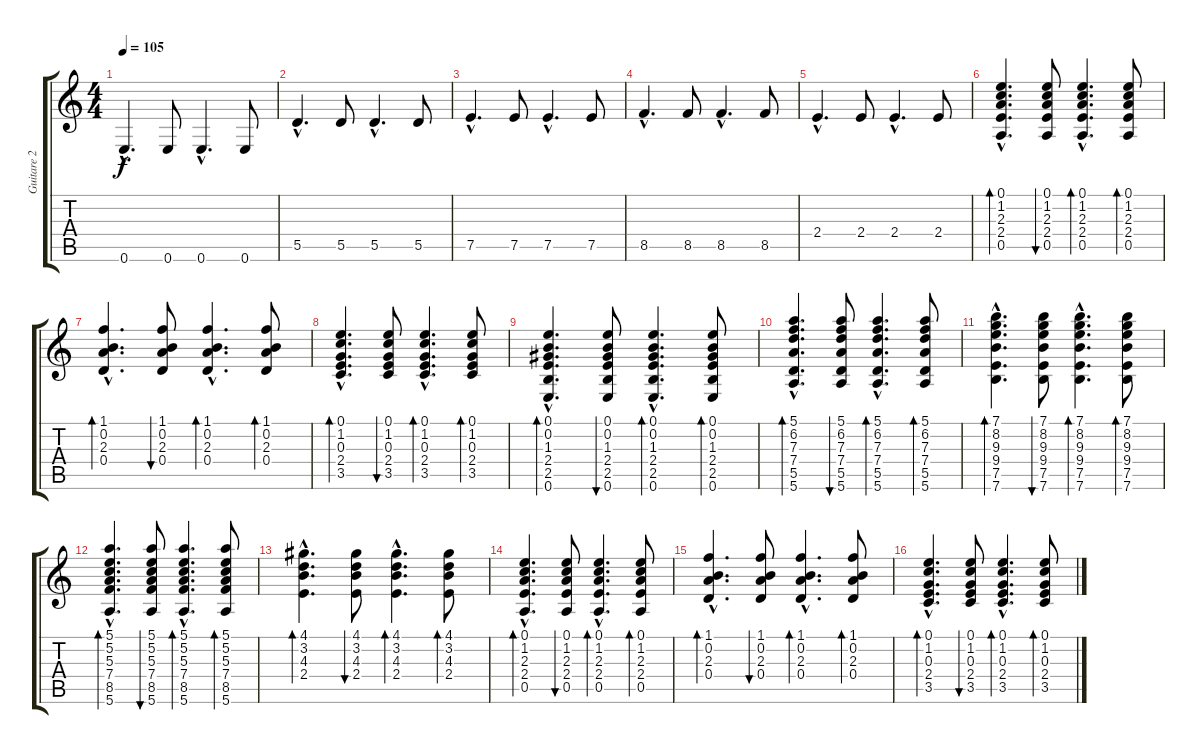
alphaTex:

\track ("Guitare 2" "Guitare 2") {instrument acousticguitarnylon}
\staff {score tabs}
\tuning (E4 B3 G3 D3 A2 E2) {hide}
\ts (4 4)
\tempo 105
\clef g2
\ks c
0.6{hac}.4{d dy f} 0.6.8 0.6{hac}.4{d} 0.6.8 |
5.5{hac}.4{d} 5.5.8 5.5{hac}.4{d} 5.5.8 |
7.5{hac}.4{d} 7.5.8 7.5{hac}.4{d} 7.5.8 |
8.5{hac}.4{d} 8.5.8 8.5{hac}.4{d} 8.5.8 |
2.4{hac}.4{d} 2.4.8 2.4{hac}.4{d} 2.4.8 |
(0.1{hac} 1.2{hac} 2.3{hac} 2.4{hac} 0.5{hac}).4{d bd 30} (0.1 1.2 2.3 2.4 0.5).8{bu 30} (0.1{hac} 1.2{hac} 2.3{hac} 2.4{hac} 0.5{hac}).4{d bd 30} (0.1 1.2 2.3 2.4 0.5).8{bd 30} |
(1.1{hac} 0.2{hac} 2.3{hac} 0.4{hac}).4{d bd 30} (1.1 0.2 2.3 0.4).8{bu 30} (1.1{hac} 0.2{hac} 2.3{hac} 0.4{hac}).4{d bd 30} (1.1 0.2 2.3 0.4).8{bd 30} |
(0.1{hac} 1.2{hac} 0.3{hac} 2.4{hac} 3.5{hac}).4{d bd 30} (0.1 1.2 0.3 2.4 3.5).8{bu 30} (0.1{hac} 1.2{hac} 0.3{hac} 2.4{hac} 3.5{hac}).4{d bd 30} (0.1 1.2 0.3 2.4 3.5).8{bd 30} |
(0.1{hac} 0.2{hac} 1.3{hac} 2.4{hac} 2.5{hac} 0.6{hac}).4{d bd 30} (0.1 0.2 1.3 2.4 2.5 0.6).8{bu 30} (0.1{hac} 0.2{hac} 1.3{hac} 2.4{hac} 2.5{hac} 0.6{hac}).4{d bd 30} (0.1 0.2 1.3 2.4 2.5 0.6).8{bd 30} |
(5.1{hac} 6.2{hac} 7.3{hac} 7.4{hac} 5.5{hac} 5.6{hac}).4{d bd 30} (5.1 6.2 7.3 7.4 5.5 5.6).8{bu 30} (5.1{hac} 6.2{hac} 7.3{hac} 7.4{hac} 5.5{hac} 5.6{hac}).4{d bd 30} (5.1 6.2 7.3 7.4 5.5 5.6).8{bd 30} |
(7.1{hac} 8.2{hac} 9.3{hac} 9.4{hac} 7.5{hac} 7.6{hac}).4{d bd 30} (7.1 8.2 9.3 9.4 7.5 7.6).8{bu 30} (7.1{hac} 8.2{hac} 9.3{hac} 9.4{hac} 7.5{hac} 7.6{hac}).4{d bd 30} (7.1 8.2 9.3 9.4 7.5 7.6).8{bd 30} |
(5.1{hac} 5.2{hac} 5.3{hac} 7.4{hac} 8.5{hac} 5.6{hac}).4{d bd 30} (5.1 5.2 5.3 7.4 8.5 5.6).8{bu 30} (5.1{hac} 5.2{hac} 5.3{hac} 7.4{hac} 8.5{hac} 5.6{hac}).4{d bd 30} (5.1 5.2 5.3 7.4 8.5 5.6).8{bd 30} |
(4.1{hac} 3.2{hac} 4.3{hac} 2.4{hac}).4{d bd 30} (4.1 3.2 4.3 2.4).8{bu 30} (4.1{hac} 3.2{hac} 4.3{hac} 2.4{hac}).4{d bd 30} (4.1 3.2 4.3 2.4).8{bd 30} |
(0.1{hac} 1.2{hac} 2.3{hac} 2.4{hac} 0.5{hac}).4{d bd 30} (0.1 1.2 2.3 2.4 0.5).8{bu 30} (0.1{hac} 1.2{hac} 2.3{hac} 2.4{hac} 0.5{hac}).4{d bd 30} (0.1 1.2 2.3 2.4 0.5).8{bd 30} |
(1.1{hac} 0.2{hac} 2.3{hac} 0.4{hac}).4{d bd 30} (1.1 0.2 2.3 0.4).8{bu 30} (1.1{hac} 0.2{hac} 2.3{hac} 0.4{hac}).4{d bd 30} (1.1 0.2 2.3 0.4).8{bd 30} |
(0.1{hac} 1.2{hac} 0.3{hac} 2.4{hac} 3.5{hac}).4{d bd 30} (0.1 1.2 0.3 2.4 3.5).8{bu 30} (0.1{hac} 1.2{hac} 0.3{hac} 2.4{hac} 3.5{hac}).4{d bd 30} (0.1 1.2 0.3 2.4 3.5).8{bd 30}
